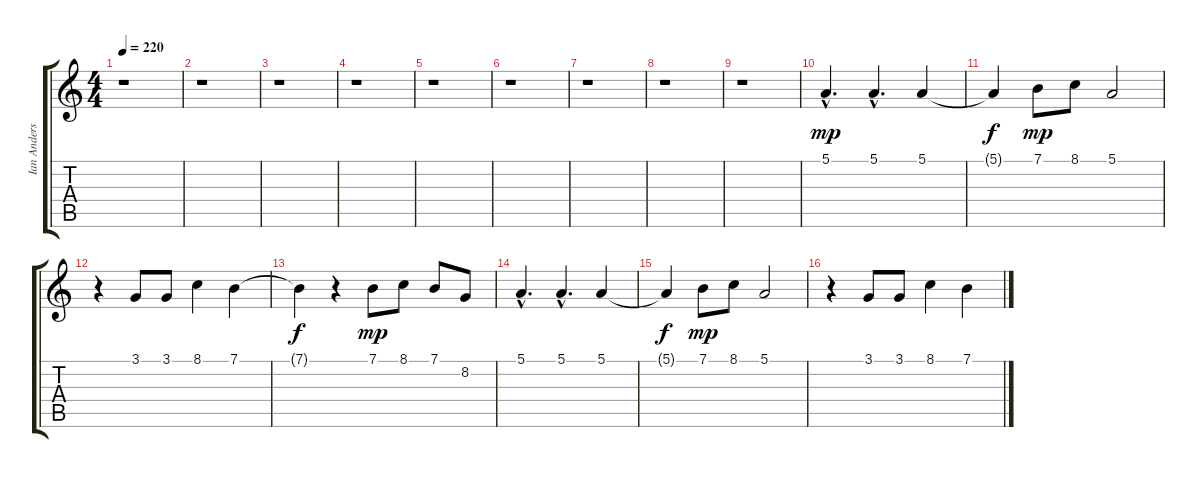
\track ("Ian Anderson (Flute)" "Ian Anders") {instrument flute}
\staff {score tabs}
\tuning (E4 B3 G3 D3 A2 E2) {hide}
\ts (4 4)
\tempo 220
\clef g2
\ks c
r.1{dy f} |
r.1 |
r.1 |
r.1 |
r.1 |
r.1 |
r.1 |
r.1 |
r.1 |
5.1{hac}.4{d dy mp} 5.1{hac}.4{d} 5.1.4 |
5.1{t}.4{dy f} 7.1.8{dy mp} 8.1.8 5.1.2 |
r.4 3.1.8 3.1.8 8.1.4 7.1.4 |
7.1{t}.4{dy f} r.4 7.1.8{dy mp} 8.1.8 7.1.8 8.2.8 |
5.1{hac}.4{d} 5.1{hac}.4{d} 5.1.4 |
5.1{t}.4{dy f} 7.1.8{dy mp} 8.1.8 5.1.2 |
r.4 3.1.8 3.1.8 8.1.4 7.1.4
